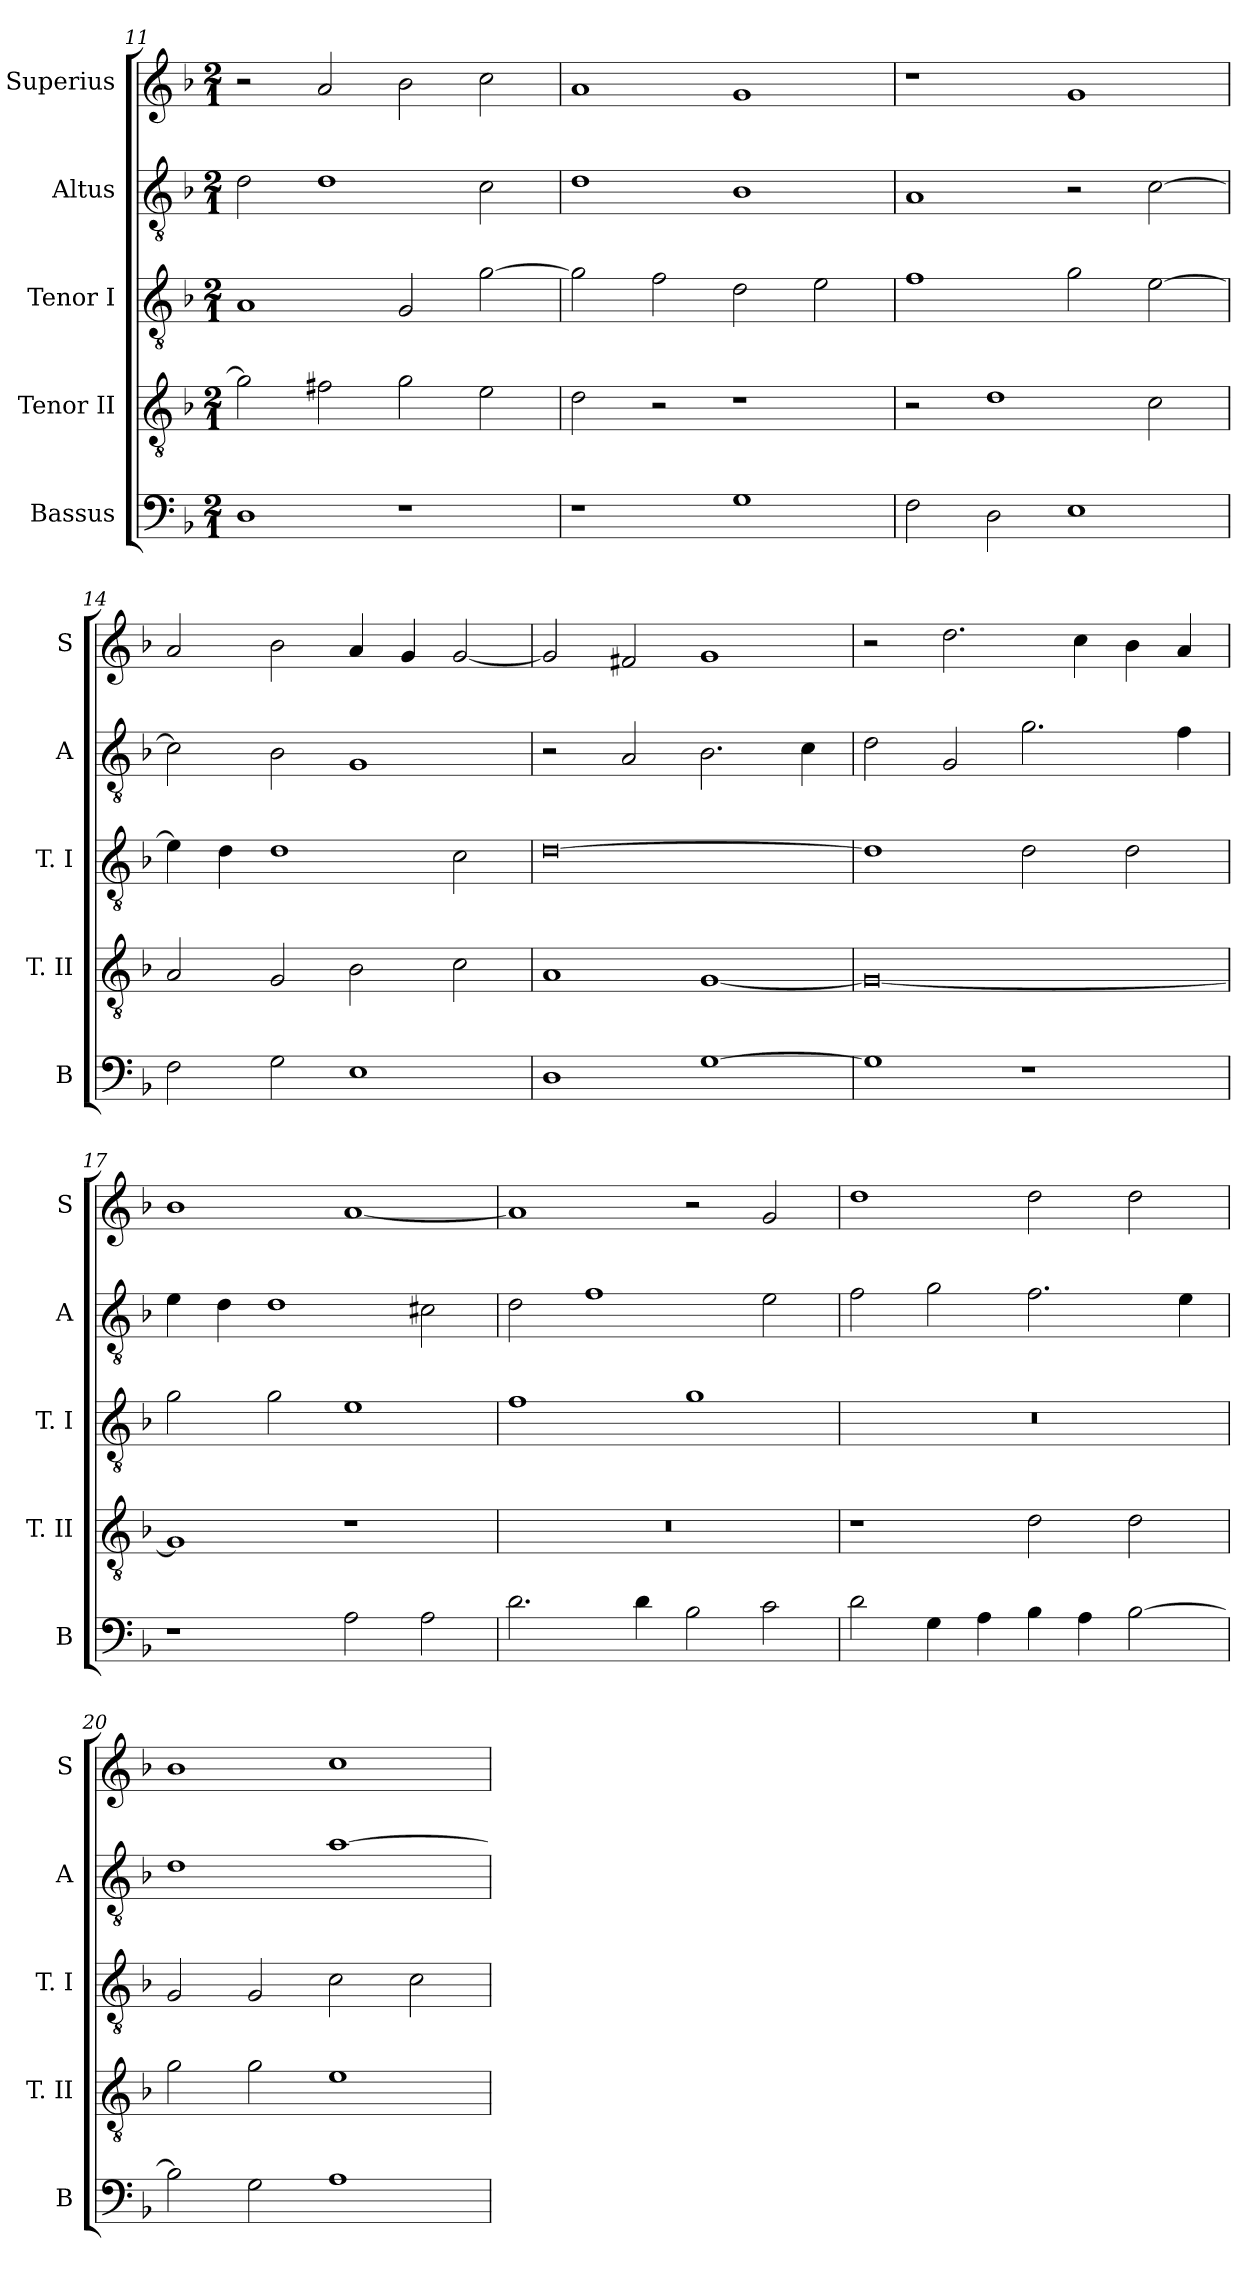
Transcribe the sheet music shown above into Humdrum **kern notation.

**kern	**kern	**kern	**kern	**kern
*part5	*part4	*part3	*part2	*part1
*staff5	*staff4	*staff3	*staff2	*staff1
*I"Bassus	*I"Tenor II	*I"Tenor I	*I"Altus	*I"Superius
*I'B	*I'T. II	*I'T. I	*I'A	*I'S
*clefF4	*clefGv2	*clefGv2	*clefGv2	*clefG2
*k[b-]	*k[b-]	*k[b-]	*k[b-]	*k[b-]
*F:	*F:	*F:	*F:	*F:
*M2/1	*M2/1	*M2/1	*M2/1	*M2/1
=11	=11	=11	=11	=11
1D	2g]	1A	2d	2r
.	2f#X	.	1d	2a
1r	2g	2G	.	2b-
.	2e	[2g	2c	2cc
=12	=12	=12	=12	=12
1r	2d	2g]	1d	1a
.	2r	2f	.	.
1G	1r	2d	1B-	1g
.	.	2e	.	.
=13	=13	=13	=13	=13
2F	2r	1f	1A	1r
2D	1d	.	.	.
1E	.	2g	2r	1g
.	2c	[2e	[2c	.
=14	=14	=14	=14	=14
2F	2A	4e]	2c]	2a
.	.	4d	.	.
2G	2G	1d	2B-	2b-
1E	2B-	.	1G	4a
.	.	.	.	4g
.	2c	2c	.	[2g
=15	=15	=15	=15	=15
1D	1A	[0d	2r	2g]
.	.	.	2A	2f#X
[1G	[1G	.	2.B-	1g
.	.	.	4c	.
=16	=16	=16	=16	=16
1G]	0G_	1d]	2d	2r
.	.	.	2G	2.dd
1r	.	2d	2.g	.
.	.	.	.	4cc
.	.	2d	.	4b-
.	.	.	4f	4a
=17	=17	=17	=17	=17
1r	1G]	2g	4e	1b-
.	.	.	4d	.
.	.	2g	1d	.
2A	1r	1e	.	[1a
2A	.	.	2c#X	.
=18	=18	=18	=18	=18
2.d	0r	1f	2d	1a]
.	.	.	1f	.
4d	.	.	.	.
2B-	.	1g	.	2r
2c	.	.	2e	2g
=19	=19	=19	=19	=19
2d	1r	0r	2f	1dd
4G	.	.	2g	.
4A	.	.	.	.
4B-	2d	.	2.f	2dd
4A	.	.	.	.
[2B-	2d	.	.	2dd
.	.	.	4e	.
=20	=20	=20	=20	=20
2B-]	2g	2G	1d	1b-
2G	2g	2G	.	.
1A	1e	2c	[1a	1cc
.	.	2c	.	.
=	=	=	=	=
*-	*-	*-	*-	*-
